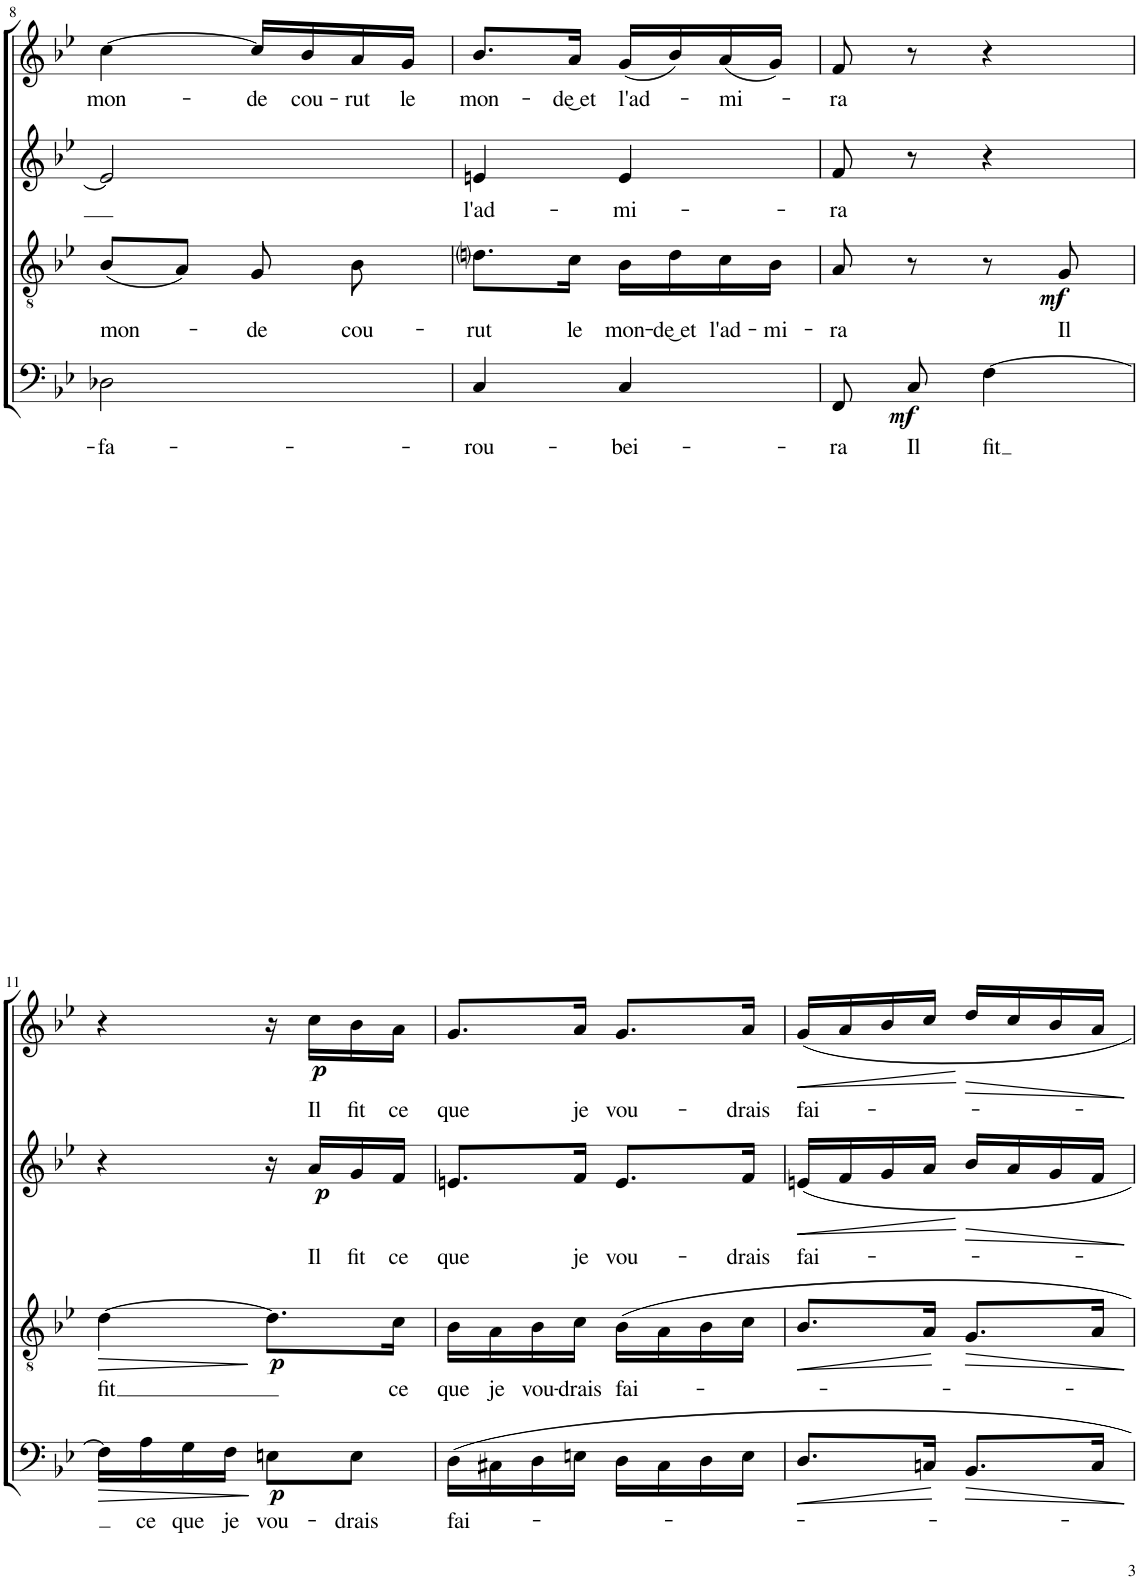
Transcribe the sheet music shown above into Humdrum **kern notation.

**kern	**text	**dynam	**kern	**text	**dynam	**kern	**text	**dynam	**kern	**text	**dynam
*part4	*part4	*part4	*part3	*part3	*part3	*part2	*part2	*part2	*part1	*part1	*part1
*staff4	*staff4	*staff4	*staff3	*staff3	*staff3	*staff2	*staff2	*staff2	*staff1	*staff1	*staff1
*I"BASSE	*	*	*I"TÉNOR	*	*	*I"ALTO	*	*	*I"SOPRANO	*	*
!!LO:PB:g=z
*clefF4	*	*	*clefGv2	*	*	*clefG2	*	*	*clefG2	*	*
*k[b-e-]	*	*	*k[b-e-]	*	*	*k[b-e-]	*	*	*k[b-e-]	*	*
*M2/4	*	*	*M2/4	*	*	*M2/4	*	*	*M2/4	*	*
=8	=8	=8	=8	=8	=8	=8	=8	=8	=8	=8	=8
!	!LO:LY:b	!	!	!LO:LY:b	!	!	!	!	!	!LO:LY:b	!
2D-X\	-fa-	.	(8B-/L	mon-	.	2e/]	.	.	[4cc\	mon-	.
.	.	.	8A/J)	.	.	.	.	.	.	.	.
!	!	!	!	!LO:LY:b	!	!	!	!	!	!LO:LY:b	!
.	.	.	8G/	-de	.	.	.	.	16cc/LL]	-de	.
!	!	!	!	!	!	!	!	!	!	!LO:LY:b	!
.	.	.	.	.	.	.	.	.	16b-/	cou-	.
!	!	!	!	!LO:LY:b	!	!	!	!	!	!LO:LY:b	!
.	.	.	8B-\	cou-	.	.	.	.	16a/	-rut	.
!	!	!	!	!	!	!	!	!	!	!LO:LY:b	!
.	.	.	.	.	.	.	.	.	16g/JJ	le	.
=9	=9	=9	=9	=9	=9	=9	=9	=9	=9	=9	=9
!	!LO:LY:b	!	!	!LO:LY:b	!	!	!LO:LY:b	!	!	!LO:LY:b	!
4C/	-rou-	.	8.dni\L	-rut	.	4en/	l'ad-	.	8.b-/L	mon-	.
!	!	!	!	!LO:LY:b	!	!	!	!	!	!LO:LY:b	!
.	.	.	16c\Jk	le	.	.	.	.	16a/Jk	-de͜ et	.
!	!LO:LY:b	!	!	!LO:LY:b	!	!	!LO:LY:b	!	!	!LO:LY:b	!
4C/	-bei-	.	16B-\LL	mon-	.	4e/	-mi-	.	(16g/LL	l'ad-	.
!	!	!	!	!LO:LY:b	!	!	!	!	!	!	!
.	.	.	16d\	-de͜ et	.	.	.	.	16b-/)	.	.
!	!	!	!	!LO:LY:b	!	!	!	!	!	!LO:LY:b	!
.	.	.	16c\	l'ad-	.	.	.	.	(16a/	-mi-	.
!	!	!	!	!LO:LY:b	!	!	!	!	!	!	!
.	.	.	16B-\JJ	-mi-	.	.	.	.	16g/JJ)	.	.
=10	=10	=10	=10	=10	=10	=10	=10	=10	=10	=10	=10
!	!LO:LY:b	!	!	!LO:LY:b	!	!	!LO:LY:b	!	!	!LO:LY:b	!
8FF/	-ra	.	8A/	-ra	.	8f/	-ra	.	8f/	-ra	.
!	!LO:LY:b	!LO:DY:b	!	!	!	!	!	!	!	!	!
8C/	Il	mf	8r	.	.	8r	.	.	8r	.	.
!	!LO:LY:b	!	!	!	!	!	!	!	!	!	!
[4F\	fit	.	8r	.	.	4r	.	.	4r	.	.
!	!	!	!	!LO:LY:b	!LO:DY:b	!	!	!	!	!	!
.	.	.	8G/	Il	mf	.	.	.	.	.	.
!!LO:LB:g=z
=11	=11	=11	=11	=11	=11	=11	=11	=11	=11	=11	=11
!	!	!LO:HP:b	!	!LO:LY:b	!LO:HP:b	!	!	!	!	!	!
16F\LL]	.	>	[4d\	fit	>	4r	.	.	4r	.	.
!	!LO:LY:b	!	!	!	!	!	!	!	!	!	!
16A\	ce	.	.	.	.	.	.	.	.	.	.
!	!LO:LY:b	!	!	!	!	!	!	!	!	!	!
16G\	que	.	.	.	.	.	.	.	.	.	.
!	!LO:LY:b	!	!	!	!	!	!	!	!	!	!
16F\JJ	je	.	.	.	.	.	.	.	.	.	.
!	!LO:LY:b	!LO:DY:n=1:b	!	!	!LO:DY:n=1:b	!	!	!	!	!	!
8En\L	vou-	] p	8.d\L]	.	] p	16r	.	.	16r	.	.
!	!	!	!	!	!	!	!LO:LY:b	!LO:DY:b	!	!LO:LY:b	!LO:DY:b
.	.	.	.	.	.	16a/LL	Il	p	16cc\LL	Il	p
!	!LO:LY:b	!	!	!	!	!	!LO:LY:b	!	!	!LO:LY:b	!
8E\J	-drais	.	.	.	.	16g/	fit	.	16b-\	fit	.
!	!	!	!	!LO:LY:b	!	!	!LO:LY:b	!	!	!LO:LY:b	!
.	.	.	16c\Jk	ce	.	16f/JJ	ce	.	16a\JJ	ce	.
=12	=12	=12	=12	=12	=12	=12	=12	=12	=12	=12	=12
!	!LO:LY:b	!	!	!LO:LY:b	!	!	!LO:LY:b	!	!	!LO:LY:b	!
16D\LL	fai-	.	16B-\LL	que	.	8.en/L	que	.	8.g/L	que	.
!	!	!	!	!LO:LY:b	!	!	!	!	!	!	!
16C#X\	.	.	16A\	je	.	.	.	.	.	.	.
!	!	!	!	!LO:LY:b	!	!	!	!	!	!	!
16D\	.	.	16B-\	vou-	.	.	.	.	.	.	.
!	!	!	!	!LO:LY:b	!	!	!LO:LY:b	!	!	!LO:LY:b	!
16En\JJ	.	.	16c\JJ	-drais	.	16f/Jk	je	.	16a/Jk	je	.
!	!	!	!	!LO:LY:b	!	!	!LO:LY:b	!	!	!LO:LY:b	!
16D\LL	.	.	16B-\LL	fai-	.	8.e/L	vou-	.	8.g/L	vou-	.
16C#\	.	.	16A\	.	.	.	.	.	.	.	.
16D\	.	.	16B-\	.	.	.	.	.	.	.	.
!	!	!	!	!	!	!	!LO:LY:b	!	!	!LO:LY:b	!
16E\JJ	.	.	16c\JJ	.	.	16f/Jk	-drais	.	16a/Jk	-drais	.
=13	=13	=13	=13	=13	=13	=13	=13	=13	=13	=13	=13
!	!	!LO:HP:b	!	!	!LO:HP:b	!	!LO:LY:b	!LO:HP:b	!	!LO:LY:b	!LO:HP:b
8.D/L	.	<	8.B-/L	.	<	16en/LL	fai-	<	16g/LL	fai-	<
.	.	.	.	.	.	16f/	.	.	16a/	.	.
.	.	.	.	.	.	16g/	.	.	16b-/	.	.
16Cn/Jk	.	[	16A/Jk	.	[	16a/JJ	.	.	16cc/JJ	.	.
!	!	!LO:HP:b	!	!	!LO:HP:b	!	!	!LO:HP:n=1:b	!	!	!LO:HP:n=1:b
8.BB-/L	.	>	8.G/L	.	>	16b-/LL	.	[ >	16dd/LL	.	[ >
.	.	.	.	.	.	16a/	.	.	16cc/	.	.
.	.	.	.	.	.	16g/	.	.	16b-/	.	.
16C/Jk	.	.	16A/Jk	.	.	16f/JJ	.	.	16a/JJ	.	.
.	.	]	.	.	]	.	.	]	.	.	]
=	=	=	=	=	=	=	=	=	=	=	=
*-	*-	*-	*-	*-	*-	*-	*-	*-	*-	*-	*-
